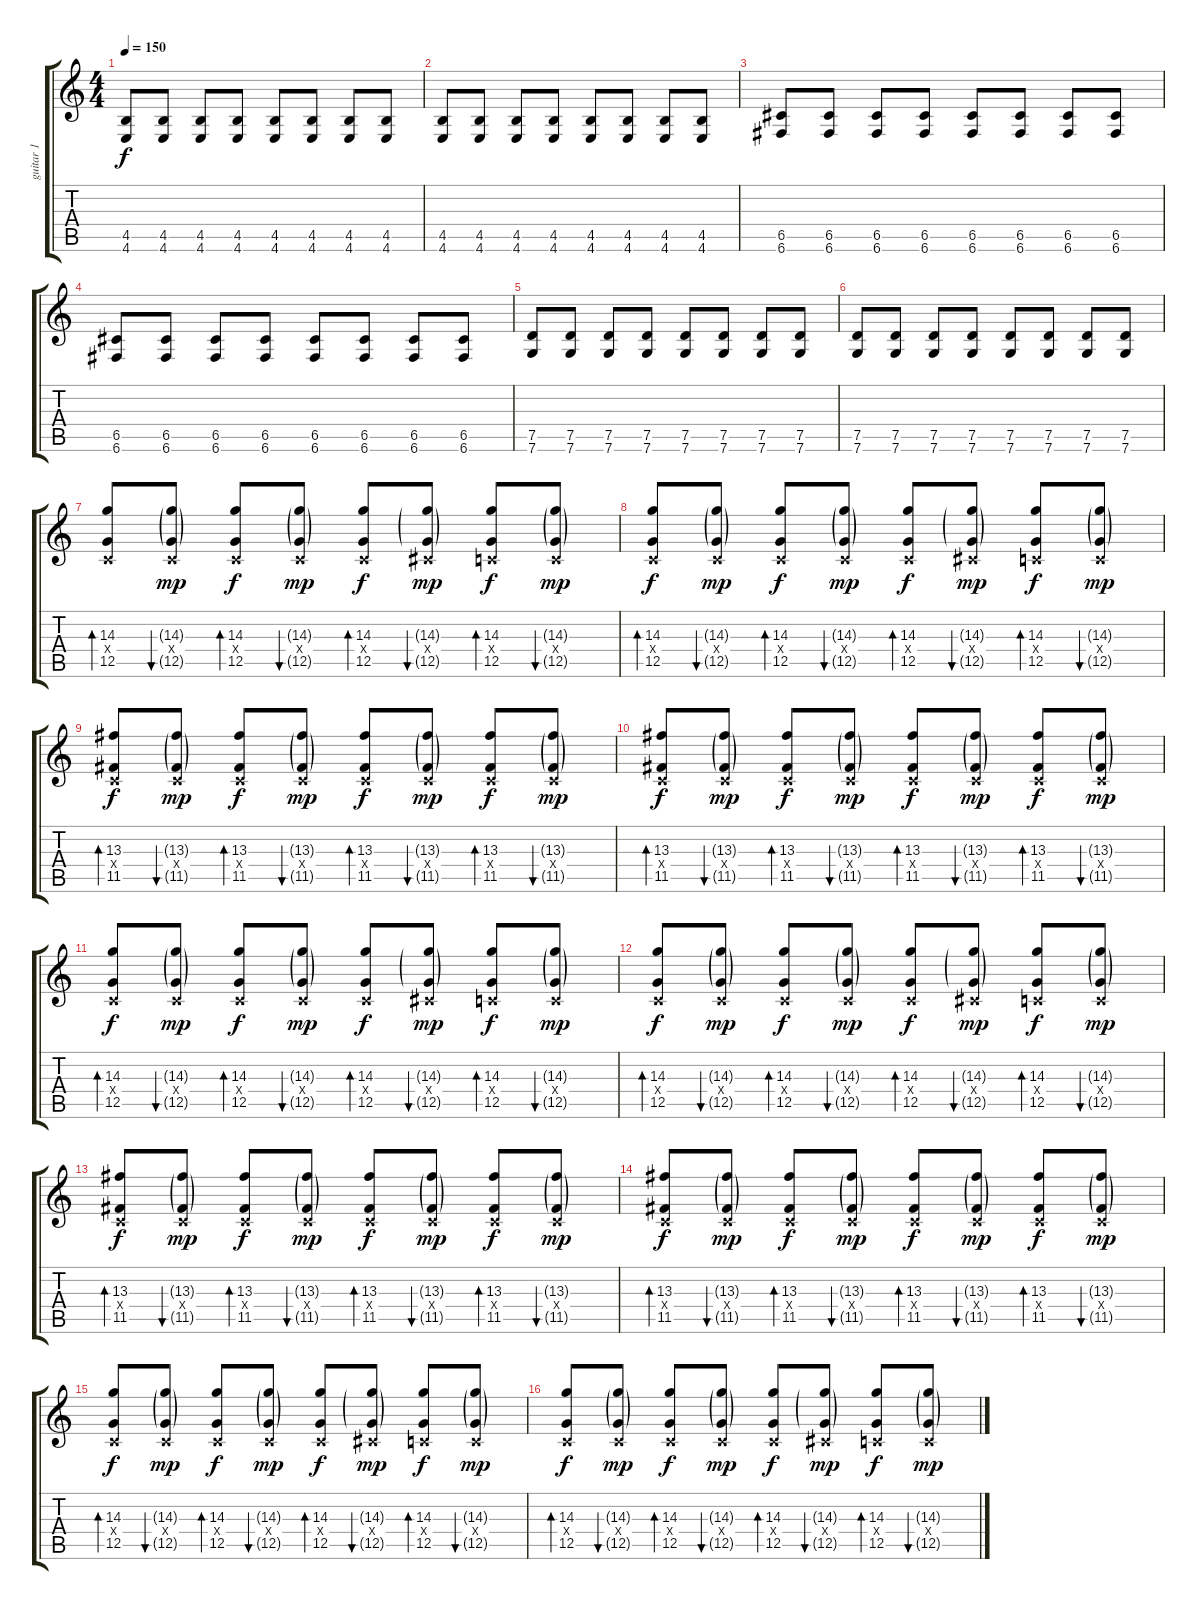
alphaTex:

\track ("guitar 1" "guitar 1") {instrument distortionguitar}
\staff {score tabs}
\tuning (D4 A3 F3 C3 G2 C2) {hide}
\ts (4 4)
\tempo 150
\clef g2
\ks c
(4.5 4.6).8{dy f} (4.5 4.6).8 (4.5 4.6).8 (4.5 4.6).8 (4.5 4.6).8 (4.5 4.6).8 (4.5 4.6).8 (4.5 4.6).8 |
(4.5 4.6).8 (4.5 4.6).8 (4.5 4.6).8 (4.5 4.6).8 (4.5 4.6).8 (4.5 4.6).8 (4.5 4.6).8 (4.5 4.6).8 |
(6.5 6.6).8 (6.5 6.6).8 (6.5 6.6).8 (6.5 6.6).8 (6.5 6.6).8 (6.5 6.6).8 (6.5 6.6).8 (6.5 6.6).8 |
(6.5 6.6).8 (6.5 6.6).8 (6.5 6.6).8 (6.5 6.6).8 (6.5 6.6).8 (6.5 6.6).8 (6.5 6.6).8 (6.5 6.6).8 |
(7.5 7.6).8 (7.5 7.6).8 (7.5 7.6).8 (7.5 7.6).8 (7.5 7.6).8 (7.5 7.6).8 (7.5 7.6).8 (7.5 7.6).8 |
(7.5 7.6).8 (7.5 7.6).8 (7.5 7.6).8 (7.5 7.6).8 (7.5 7.6).8 (7.5 7.6).8 (7.5 7.6).8 (7.5 7.6).8 |
(14.3 0.4{x} 12.5).8{bd 60 balance 0} (14.3{g} 0.4{x} 12.5{g}).8{bu 60 dy mp} (14.3 0.4{x} 12.5).8{bd 60 dy f} (14.3{g} 0.4{x} 12.5{g}).8{bu 60 dy mp} (14.3 0.4{x} 12.5).8{bd 60 dy f} (14.3{g} 1.4{x} 12.5{g}).8{bu 60 dy mp} (14.3 0.4{x} 12.5).8{bd 60 dy f} (14.3{g} 0.4{x} 12.5{g}).8{bu 60 dy mp} |
(14.3 0.4{x} 12.5).8{bd 60 dy f} (14.3{g} 0.4{x} 12.5{g}).8{bu 60 dy mp} (14.3 0.4{x} 12.5).8{bd 60 dy f} (14.3{g} 0.4{x} 12.5{g}).8{bu 60 dy mp} (14.3 0.4{x} 12.5).8{bd 60 dy f} (14.3{g} 1.4{x} 12.5{g}).8{bu 60 dy mp} (14.3 0.4{x} 12.5).8{bd 60 dy f} (14.3{g} 0.4{x} 12.5{g}).8{bu 60 dy mp} |
(13.3 0.4{x} 11.5).8{bd 60 dy f} (13.3{g} 0.4{x} 11.5{g}).8{bu 60 dy mp} (13.3 0.4{x} 11.5).8{bd 60 dy f} (13.3{g} 0.4{x} 11.5{g}).8{bu 60 dy mp} (13.3 0.4{x} 11.5).8{bd 60 dy f} (13.3{g} 0.4{x} 11.5{g}).8{bu 60 dy mp} (13.3 0.4{x} 11.5).8{bd 60 dy f} (13.3{g} 0.4{x} 11.5{g}).8{bu 60 dy mp} |
(13.3 0.4{x} 11.5).8{bd 60 dy f} (13.3{g} 0.4{x} 11.5{g}).8{bu 60 dy mp} (13.3 0.4{x} 11.5).8{bd 60 dy f} (13.3{g} 0.4{x} 11.5{g}).8{bu 60 dy mp} (13.3 0.4{x} 11.5).8{bd 60 dy f} (13.3{g} 0.4{x} 11.5{g}).8{bu 60 dy mp} (13.3 0.4{x} 11.5).8{bd 60 dy f} (13.3{g} 0.4{x} 11.5{g}).8{bu 60 dy mp} |
(14.3 0.4{x} 12.5).8{bd 60 dy f} (14.3{g} 0.4{x} 12.5{g}).8{bu 60 dy mp} (14.3 0.4{x} 12.5).8{bd 60 dy f} (14.3{g} 0.4{x} 12.5{g}).8{bu 60 dy mp} (14.3 0.4{x} 12.5).8{bd 60 dy f} (14.3{g} 1.4{x} 12.5{g}).8{bu 60 dy mp} (14.3 0.4{x} 12.5).8{bd 60 dy f} (14.3{g} 0.4{x} 12.5{g}).8{bu 60 dy mp} |
(14.3 0.4{x} 12.5).8{bd 60 dy f} (14.3{g} 0.4{x} 12.5{g}).8{bu 60 dy mp} (14.3 0.4{x} 12.5).8{bd 60 dy f} (14.3{g} 0.4{x} 12.5{g}).8{bu 60 dy mp} (14.3 0.4{x} 12.5).8{bd 60 dy f} (14.3{g} 1.4{x} 12.5{g}).8{bu 60 dy mp} (14.3 0.4{x} 12.5).8{bd 60 dy f} (14.3{g} 0.4{x} 12.5{g}).8{bu 60 dy mp} |
(13.3 0.4{x} 11.5).8{bd 60 dy f} (13.3{g} 0.4{x} 11.5{g}).8{bu 60 dy mp} (13.3 0.4{x} 11.5).8{bd 60 dy f} (13.3{g} 0.4{x} 11.5{g}).8{bu 60 dy mp} (13.3 0.4{x} 11.5).8{bd 60 dy f} (13.3{g} 0.4{x} 11.5{g}).8{bu 60 dy mp} (13.3 0.4{x} 11.5).8{bd 60 dy f} (13.3{g} 0.4{x} 11.5{g}).8{bu 60 dy mp} |
(13.3 0.4{x} 11.5).8{bd 60 dy f} (13.3{g} 0.4{x} 11.5{g}).8{bu 60 dy mp} (13.3 0.4{x} 11.5).8{bd 60 dy f} (13.3{g} 0.4{x} 11.5{g}).8{bu 60 dy mp} (13.3 0.4{x} 11.5).8{bd 60 dy f} (13.3{g} 0.4{x} 11.5{g}).8{bu 60 dy mp} (13.3 0.4{x} 11.5).8{bd 60 dy f} (13.3{g} 0.4{x} 11.5{g}).8{bu 60 dy mp} |
(14.3 0.4{x} 12.5).8{bd 60 dy f} (14.3{g} 0.4{x} 12.5{g}).8{bu 60 dy mp} (14.3 0.4{x} 12.5).8{bd 60 dy f} (14.3{g} 0.4{x} 12.5{g}).8{bu 60 dy mp} (14.3 0.4{x} 12.5).8{bd 60 dy f} (14.3{g} 1.4{x} 12.5{g}).8{bu 60 dy mp} (14.3 0.4{x} 12.5).8{bd 60 dy f} (14.3{g} 0.4{x} 12.5{g}).8{bu 60 dy mp} |
(14.3 0.4{x} 12.5).8{bd 60 dy f} (14.3{g} 0.4{x} 12.5{g}).8{bu 60 dy mp} (14.3 0.4{x} 12.5).8{bd 60 dy f} (14.3{g} 0.4{x} 12.5{g}).8{bu 60 dy mp} (14.3 0.4{x} 12.5).8{bd 60 dy f} (14.3{g} 1.4{x} 12.5{g}).8{bu 60 dy mp} (14.3 0.4{x} 12.5).8{bd 60 dy f} (14.3{g} 0.4{x} 12.5{g}).8{bu 60 dy mp}
